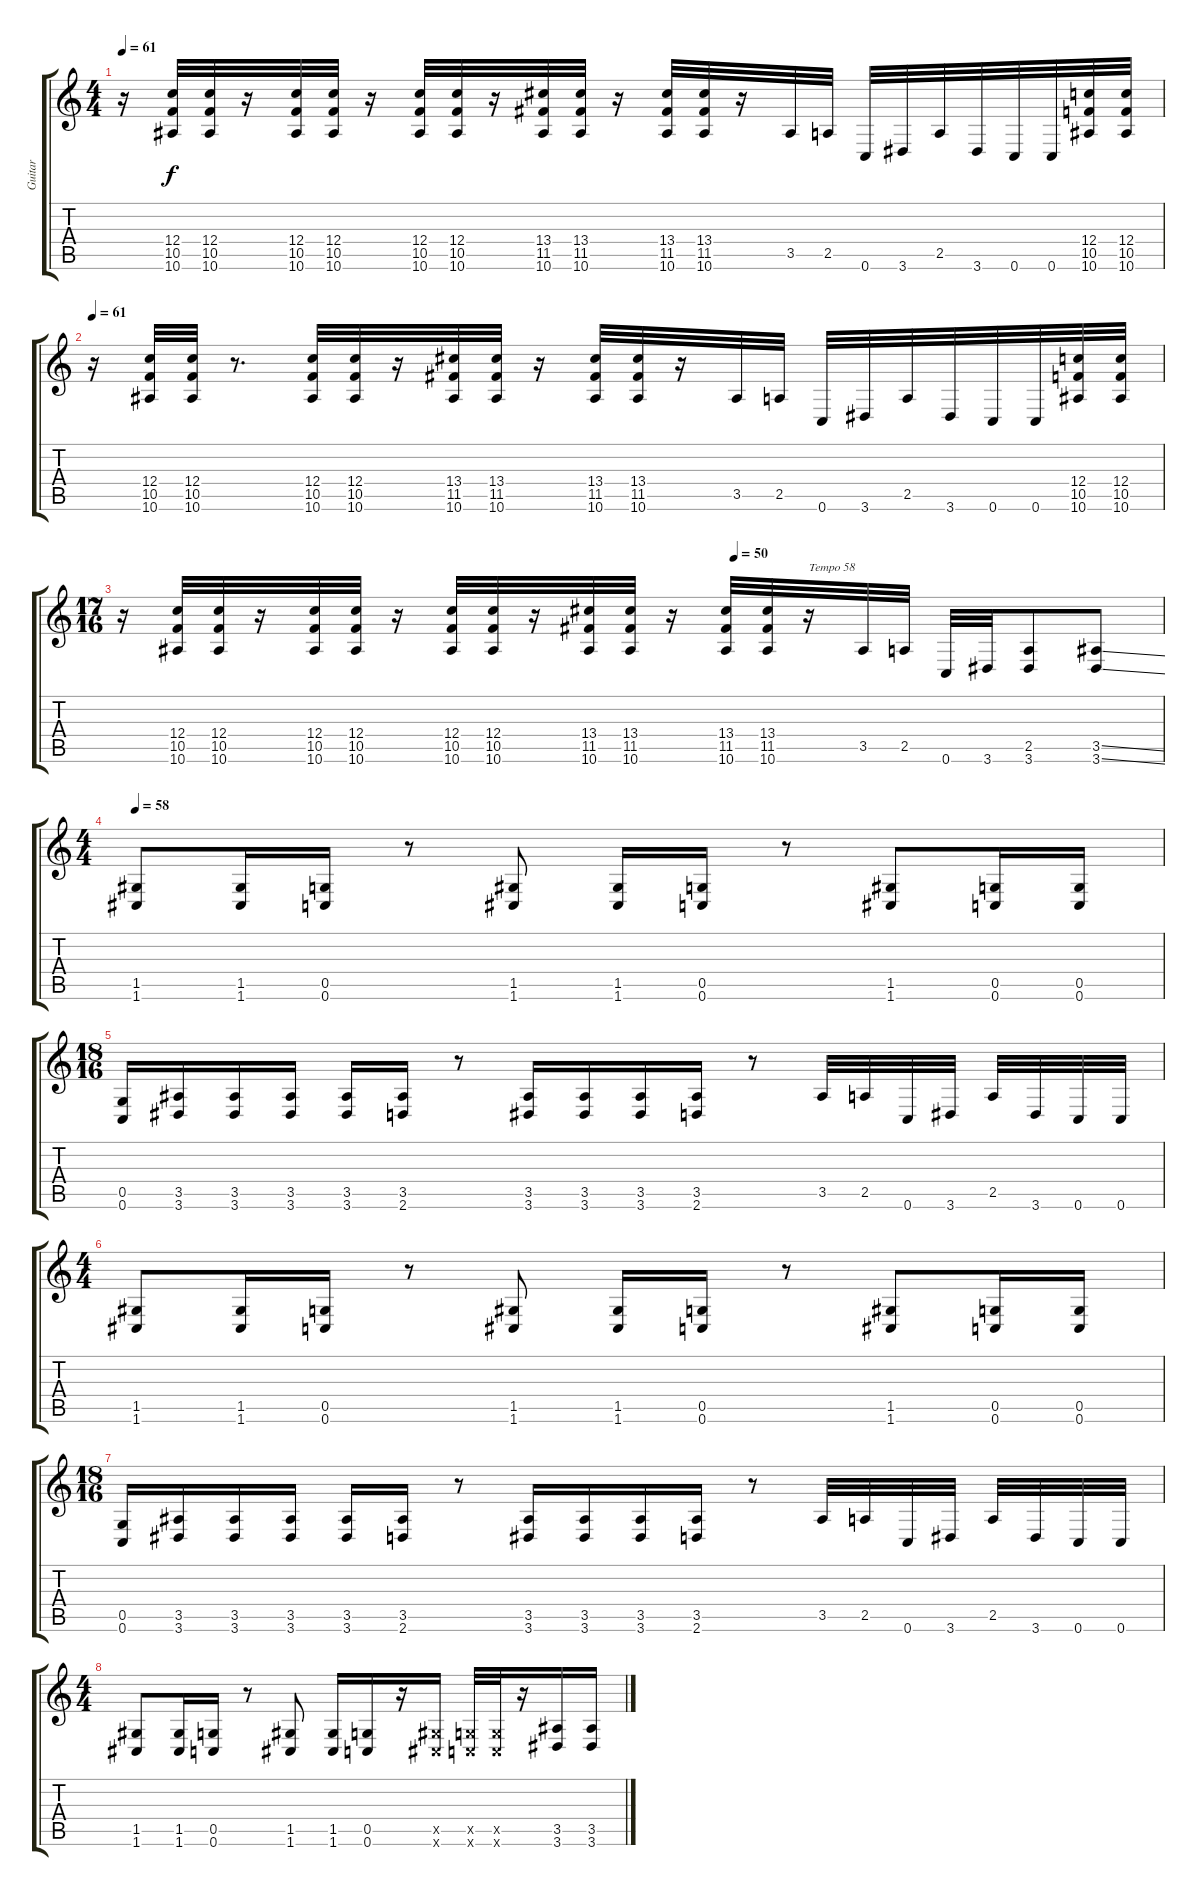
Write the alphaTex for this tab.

\track ("Guitar" "Guitar") {instrument overdrivenguitar}
\staff {score tabs}
\tuning (D4 A3 F3 C3 G2 C2) {hide}
\ts (4 4)
\tempo 61
\clef g2
\ks c
r.16{dy f} (12.4 10.5 10.6).32 (12.4 10.5 10.6).32 r.16 (12.4 10.5 10.6).32 (12.4 10.5 10.6).32 r.16 (12.4 10.5 10.6).32 (12.4 10.5 10.6).32 r.16 (13.4 11.5 10.6).32 (13.4 11.5 10.6).32 r.16 (13.4 11.5 10.6).32 (13.4 11.5 10.6).32 r.16 3.5.32 2.5.32 0.6.32 3.6.32 2.5.32 3.6.32 0.6.32 0.6.32 (12.4 10.5 10.6).32 (12.4 10.5 10.6).32 |
\tempo 61
r.16 (12.4 10.5 10.6).32 (12.4 10.5 10.6).32 r.8{d} (12.4 10.5 10.6).32 (12.4 10.5 10.6).32 r.16 (13.4 11.5 10.6).32 (13.4 11.5 10.6).32 r.16 (13.4 11.5 10.6).32 (13.4 11.5 10.6).32 r.16 3.5.32 2.5.32 0.6.32 3.6.32 2.5.32 3.6.32 0.6.32 0.6.32 (12.4 10.5 10.6).32 (12.4 10.5 10.6).32 |
\ts (17 16)
\tempo (50 0.5882352941176471)
r.16 (12.4 10.5 10.6).32 (12.4 10.5 10.6).32 r.16 (12.4 10.5 10.6).32 (12.4 10.5 10.6).32 r.16 (12.4 10.5 10.6).32 (12.4 10.5 10.6).32 r.16 (13.4 11.5 10.6).32 (13.4 11.5 10.6).32 r.16 (13.4 11.5 10.6).32 (13.4 11.5 10.6).32 r.16{txt "Tempo 58"} 3.5.32 2.5.32 0.6.32 3.6.32 (2.5 3.6).8 (3.5{ss} 3.6{ss}).8 |
\ts (4 4)
\tempo 58
(1.5 1.6).8 (1.5 1.6).16 (0.5 0.6).16 r.8 (1.5 1.6).8 (1.5 1.6).16 (0.5 0.6).16 r.8 (1.5 1.6).8 (0.5 0.6).16 (0.5 0.6).16 |
\ts (18 16)
(0.5 0.6).16 (3.5 3.6).16 (3.5 3.6).16 (3.5 3.6).16 (3.5 3.6).16 (3.5 2.6).16 r.8 (3.5 3.6).16 (3.5 3.6).16 (3.5 3.6).16 (3.5 2.6).16 r.8 3.5.32 2.5.32 0.6.32 3.6.32 2.5.32 3.6.32 0.6.32 0.6.32 |
\ts (4 4)
(1.5 1.6).8 (1.5 1.6).16 (0.5 0.6).16 r.8 (1.5 1.6).8 (1.5 1.6).16 (0.5 0.6).16 r.8 (1.5 1.6).8 (0.5 0.6).16 (0.5 0.6).16 |
\ts (18 16)
(0.5 0.6).16 (3.5 3.6).16 (3.5 3.6).16 (3.5 3.6).16 (3.5 3.6).16 (3.5 2.6).16 r.8 (3.5 3.6).16 (3.5 3.6).16 (3.5 3.6).16 (3.5 2.6).16 r.8 3.5.32 2.5.32 0.6.32 3.6.32 2.5.32 3.6.32 0.6.32 0.6.32 |
\ts (4 4)
(1.5 1.6).8 (1.5 1.6).16 (0.5 0.6).16 r.8 (1.5 1.6).8 (1.5 1.6).16 (0.5 0.6).16 r.16 (1.5{x} 1.6{x}).16 (0.5{x} 0.6{x}).32 (0.5{x} 0.6{x}).32 r.16 (3.5 3.6).16 (3.5 3.6).16
